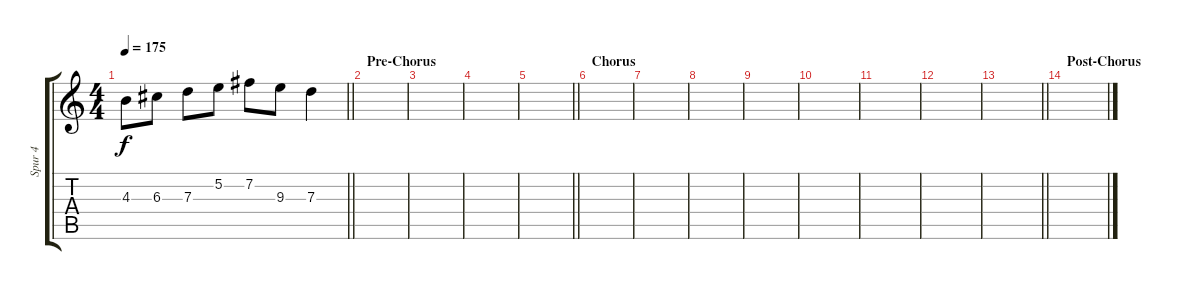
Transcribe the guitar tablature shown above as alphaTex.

\track ("Spur 4" "Spur 4") {instrument distortionguitar}
\staff {score tabs}
\tuning (E4 B3 G3 D3 A2 E2) {hide}
\ts (4 4)
\tempo 175
\clef g2
\barLineRight lightlight
\ks c
4.3.8{dy f} 6.3.8 7.3.8 5.2.8 7.2.8 9.3.8 7.3.4 |
\section ("" "Pre-Chorus")
|
|
|
\barLineRight lightlight
|
\section ("" "Chorus")
|
|
|
|
|
|
|
\barLineRight lightlight
|
\section ("" "Post-Chorus")
